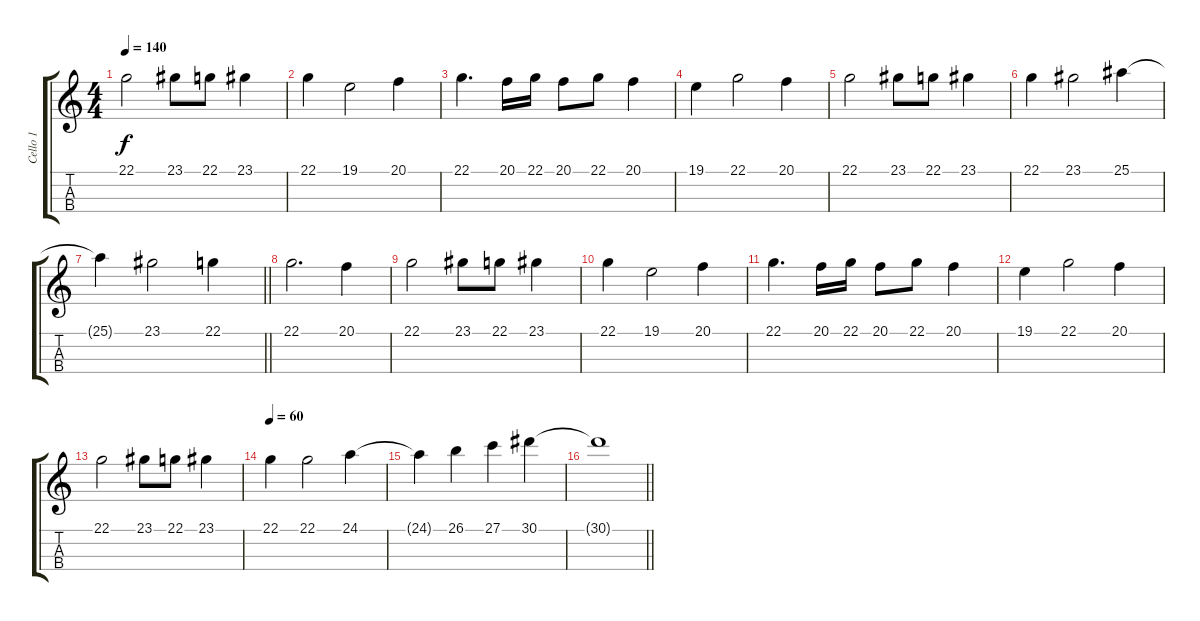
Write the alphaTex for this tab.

\track ("Cello 1" "Cello 1") {instrument cello}
\staff {score tabs}
\tuning (A3 D3 G2 C2) {hide}
\ts (4 4)
\tempo 140
\clef g2
\ks c
22.1.2{dy f} 23.1.8 22.1.8 23.1.4 |
22.1.4 19.1.2 20.1.4 |
22.1.4{d} 20.1.16 22.1.16 20.1.8 22.1.8 20.1.4 |
19.1.4 22.1.2 20.1.4 |
22.1.2 23.1.8 22.1.8 23.1.4 |
22.1.4 23.1.2 25.1.4 |
\barLineRight lightlight
25.1{t}.4 23.1.2 22.1.4 |
22.1.2{d} 20.1.4 |
22.1.2 23.1.8 22.1.8 23.1.4 |
22.1.4 19.1.2 20.1.4 |
22.1.4{d} 20.1.16 22.1.16 20.1.8 22.1.8 20.1.4 |
19.1.4 22.1.2 20.1.4 |
22.1.2 23.1.8 22.1.8 23.1.4 |
\tempo 60
22.1.4 22.1.2 24.1.4 |
24.1{t}.4 26.1.4 27.1.4 30.1.4 |
\barLineRight lightlight
30.1{t}.1
